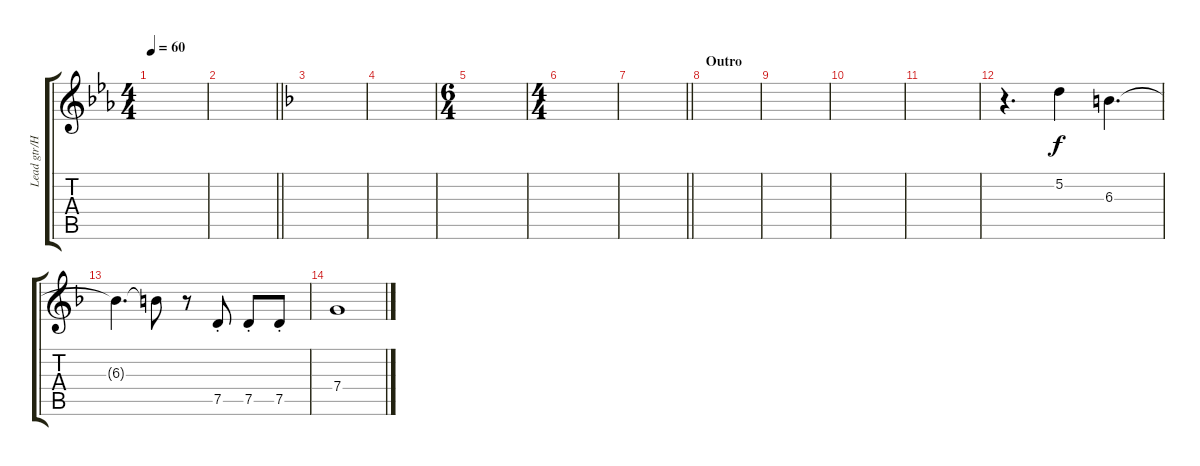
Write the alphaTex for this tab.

\track ("Lead gtr/Horn" "Lead gtr/H") {instrument overdrivenguitar}
\staff {score tabs}
\tuning (D4 A3 F3 C3 G2 C2) {hide}
\ts (4 4)
\tempo 60
\clef g2
\ks cminor
|
\barLineRight lightlight
|
\section ("" "")
\ks dminor
|
|
\ts (6 4)
|
\ts (4 4)
|
\barLineRight lightlight
|
\section ("" "Outro")
|
|
|
|
r.4{d} 5.2.4 6.3.4{d} |
6.3{t}.4{d} 6.3{t}.8 r.8 7.5{st}.8 7.5{st}.8 7.5{st}.8 |
7.4.1{volume 4}
